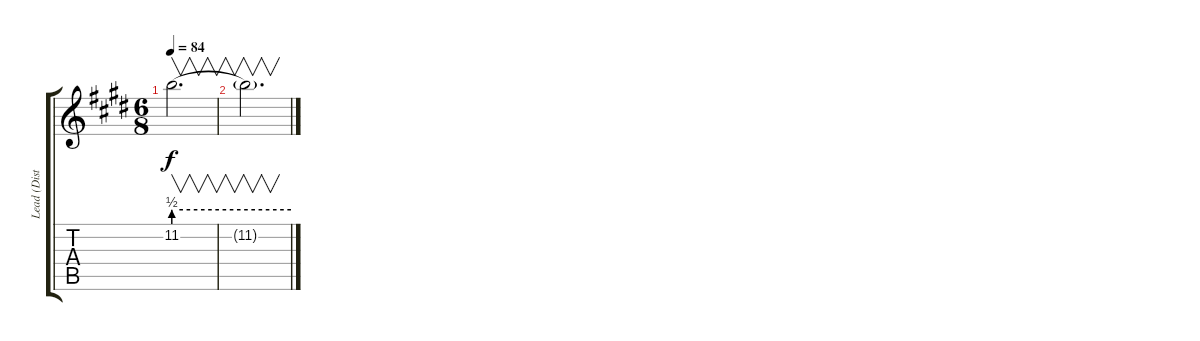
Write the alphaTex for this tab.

\track ("Lead (Distorted)" "Lead (Dist") {instrument distortionguitar}
\staff {score tabs}
\tuning (E4 B3 G3 D3 A2 E2) {hide}
\ts (6 8)
\tempo 84
\clef g2
\ks e
11.2{be (hold 0 2 60 2) t}.2{v d dy f} |
11.2{t}.2{v d}
